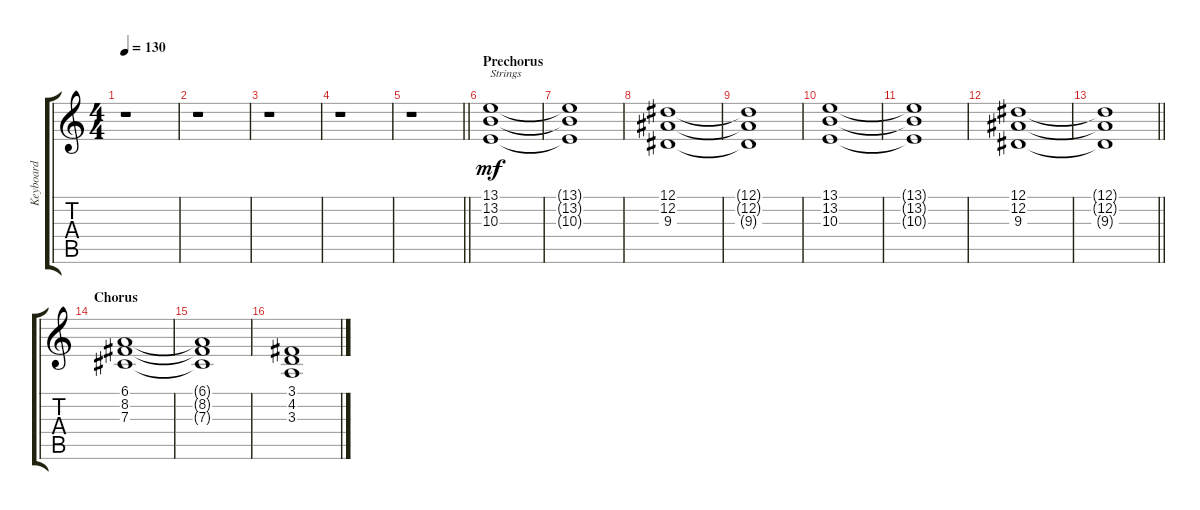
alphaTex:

\track ("Keyboard" "Keyboard") {instrument lead2sawtooth}
\staff {score tabs}
\tuning (Eb4 Bb3 Gb3 Db3 Ab2 Eb2) {hide}
\ts (4 4)
\tempo 130
\clef g2
\ks c
r.1{dy mf} |
r.1 |
r.1 |
r.1 |
\barLineRight lightlight
r.1 |
\section ("" "Prechorus")
(13.1 13.2 10.3).1{txt "Strings" instrument stringensemble1} |
(13.1{t} 13.2{t} 10.3{t}).1 |
(12.1 12.2 9.3).1 |
(12.1{t} 12.2{t} 9.3{t}).1 |
(13.1 13.2 10.3).1 |
(13.1{t} 13.2{t} 10.3{t}).1 |
(12.1 12.2 9.3).1 |
\barLineRight lightlight
(12.1{t} 12.2{t} 9.3{t}).1 |
\section ("" "Chorus")
(6.1 8.2 7.3).1 |
(6.1{t} 8.2{t} 7.3{t}).1 |
(3.1 4.2 3.3).1
